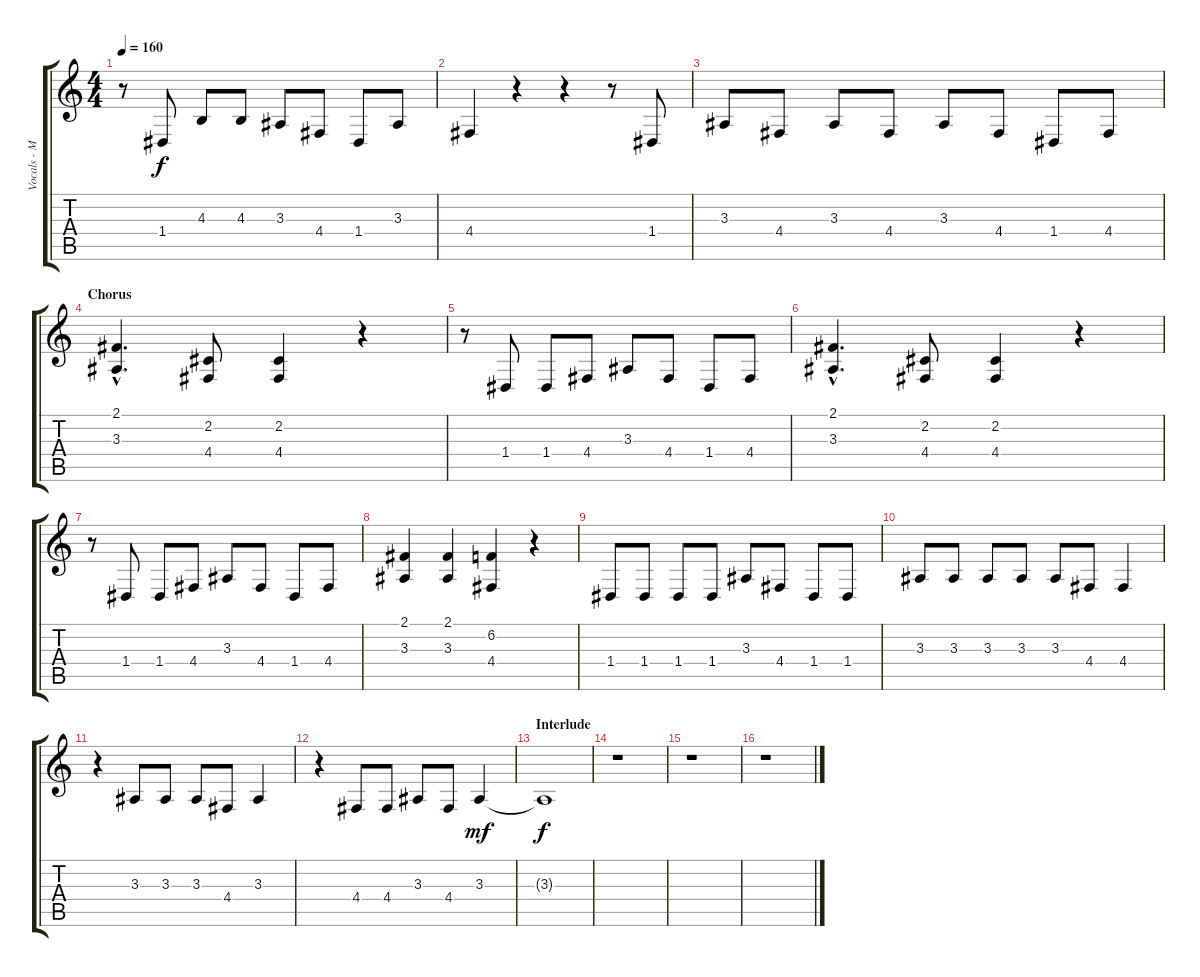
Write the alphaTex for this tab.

\track ("Vocals - Mark" "Vocals - M") {instrument tenorsax}
\staff {score tabs}
\tuning (E4 B3 G3 D3 A2 E2) {hide}
\ts (4 4)
\tempo 160
\clef g2
\ks c
r.8{dy f} 1.4.8 4.3.8 4.3.8 3.3.8 4.4.8 1.4.8 3.3.8 |
4.4.4 r.4 r.4 r.8 1.4.8 |
3.3.8 4.4.8 3.3.8 4.4.8 3.3.8 4.4.8 1.4.8 4.4.8 |
\section ("" "Chorus")
(2.1{hac} 3.3{hac}).4{d} (2.2 4.4).8 (2.2 4.4).4 r.4 |
r.8 1.4.8 1.4.8 4.4.8 3.3.8 4.4.8 1.4.8 4.4.8 |
(2.1{hac} 3.3{hac}).4{d} (2.2 4.4).8 (2.2 4.4).4 r.4 |
r.8 1.4.8 1.4.8 4.4.8 3.3.8 4.4.8 1.4.8 4.4.8 |
(2.1 3.3).4 (2.1 3.3).4 (6.2 4.4).4 r.4 |
1.4.8 1.4.8 1.4.8 1.4.8 3.3.8 4.4.8 1.4.8 1.4.8 |
3.3.8 3.3.8 3.3.8 3.3.8 3.3.8 4.4.8 4.4.4 |
r.4 3.3.8 3.3.8 3.3.8 4.4.8 3.3.4 |
r.4 4.4.8 4.4.8 3.3.8 4.4.8 3.3.4{dy mf} |
\section ("" "Interlude")
3.3{t}.1{dy f} |
r.1 |
r.1 |
r.1
